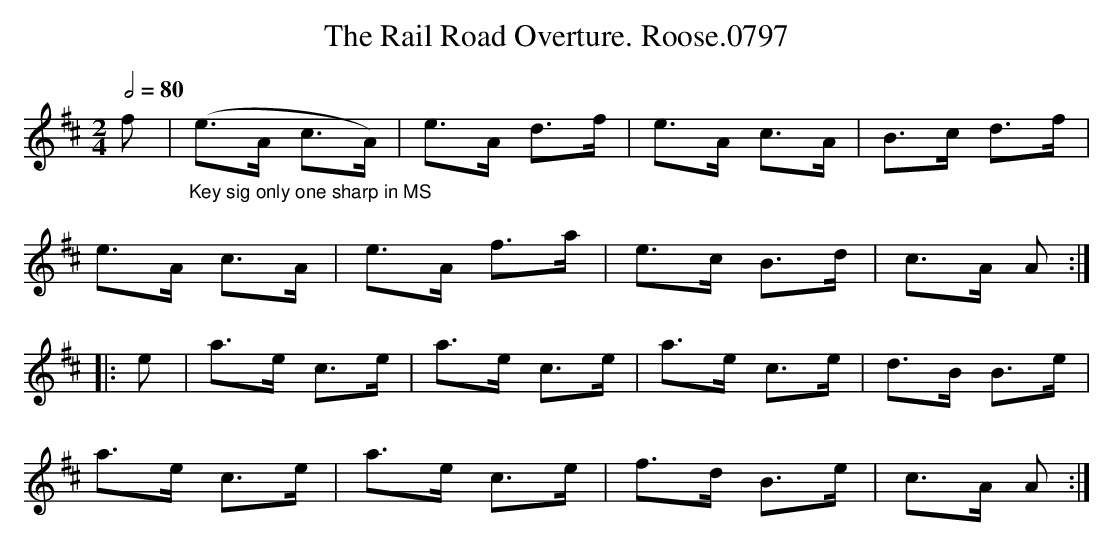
X:1
T:Rail Road Overture. Roose.0797, The
M:2/4
L:1/8
Q:1/2=80
K:Amix
f | "_Key sig only one sharp in MS"(e>A c>A) | e>A d>f | e>A c>A | B>c d>f |
e>A c>A | e>A f>a | e>c B>d | c>A A :|
|: e | a>e c>e | a>e c>e | a>e c>e | d>B B>e |
a>e c>e |  a>e c>e |  f>d B>e | c>A A:|
